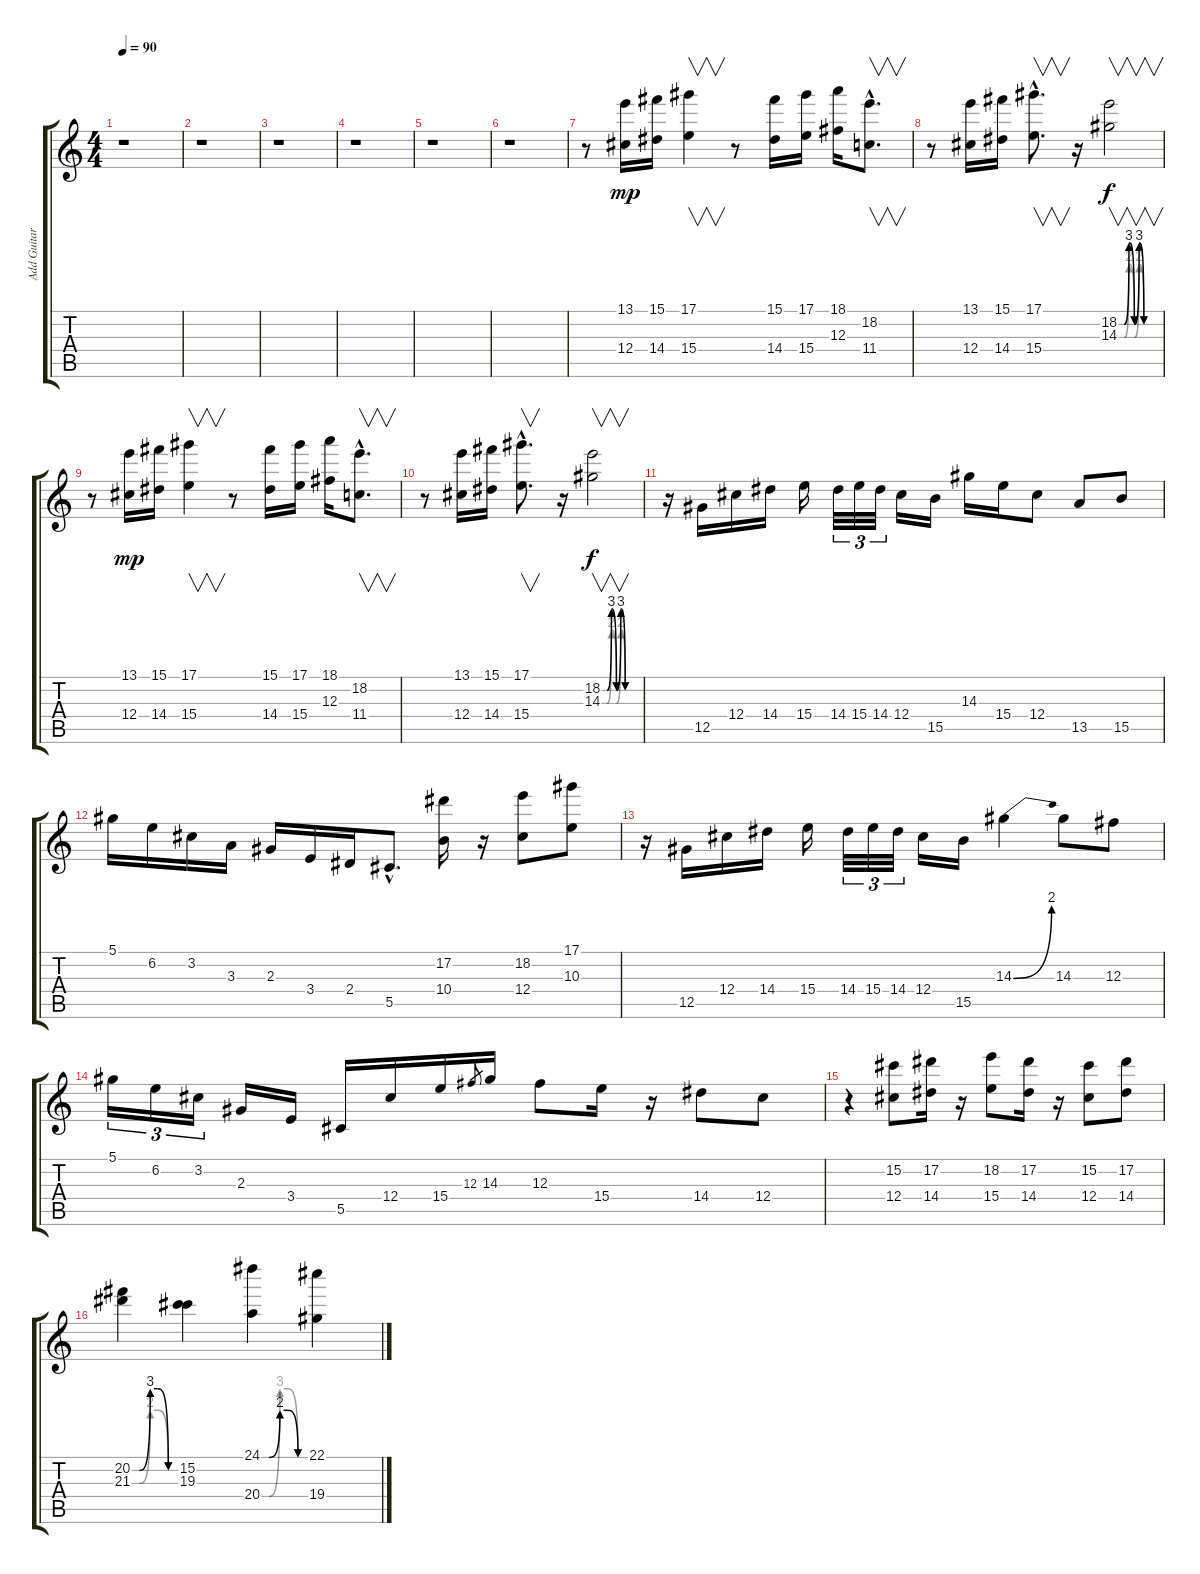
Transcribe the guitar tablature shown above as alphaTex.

\track ("Add Guitar" "Add Guitar") {instrument overdrivenguitar}
\staff {score tabs}
\tuning (Eb4 Bb3 Gb3 Db3 Ab2 Eb2) {hide}
\ts (4 4)
\tempo 90
\clef g2
\ks c
r.1{dy mp} |
r.1 |
r.1 |
r.1 |
r.1 |
r.1 |
r.8 (13.1 12.4).16 (15.1 14.4).16 (17.1 15.4).4{v} r.8 (15.1 14.4).16 (17.1 15.4).16 (18.1 12.3).16 (18.2{hac} 11.4{hac}).8{v d} |
r.8 (13.1 12.4).16 (15.1 14.4).16 (17.1{hac} 15.4{hac}).8{v d} r.16 (18.2{be (custom 0 0 8 0 15 12 23 0 30 12 37 0 60 0)} 14.3{be (custom 0 0 8 0 15 8 23 0 30 8 37 0 60 0)}).2{v dy f} |
r.8 (13.1 12.4).16{dy mp} (15.1 14.4).16 (17.1 15.4).4{v} r.8 (15.1 14.4).16 (17.1 15.4).16 (18.1 12.3).16 (18.2{hac} 11.4{hac}).8{v d} |
r.8 (13.1 12.4).16 (15.1 14.4).16 (17.1{hac} 15.4{hac}).8{v d} r.16 (18.2{be (custom 0 0 8 0 15 12 23 0 30 12 37 0 60 0)} 14.3{be (custom 0 0 8 0 15 8 23 0 30 8 37 0 60 0)}).2{v dy f} |
r.16 12.5.16 12.4.16 14.4.16 15.4.16 14.4.32{tu (3 2)} 15.4.32{tu (3 2)} 14.4.32{tu (3 2)} 12.4.16 15.5.16 14.3.16 15.4.16 12.4.8 13.5.8 15.5.8 |
5.1.16 6.2.16 3.2.16 3.3.16 2.3.16 3.4.16 2.4.16 5.5{hac}.8{d} (17.2 10.4).16 r.16 (18.2 12.4).8 (17.1 10.3).8 |
r.16 12.5.16 12.4.16 14.4.16 15.4.16 14.4.32{tu (3 2)} 15.4.32{tu (3 2)} 14.4.32{tu (3 2)} 12.4.16 15.5.16 14.3{be (bend 0 0 60 8)}.4 14.3.8 12.3.8 |
5.1.16{tu (3 2)} 6.2.16{tu (3 2)} 3.2.16{tu (3 2)} 2.3.16 3.4.16 5.5.16 12.4.16 15.4.16 12.3.8{gr} 14.3.16 12.3.8 15.4.16 r.16 14.4.8 12.4.8 |
r.4 (15.2 12.4).8 (17.2 14.4).16 r.16 (18.2 15.4).8 (17.2 14.4).16 r.16 (15.2 12.4).8 (17.2 14.4).8 |
(20.2{be (custom 0 0 10 0 25 12 35 12 50 0 60 0)} 21.3{be (custom 0 0 10 0 25 8 35 8 50 0 60 0)}).4 (15.2 19.3).4 (24.1{be (custom 0 0 10 0 25 8 35 8 50 0 60 0)} 20.4{be (custom 0 0 10 0 25 12 35 12 50 0 60 0)}).4 (22.1 19.4).4
